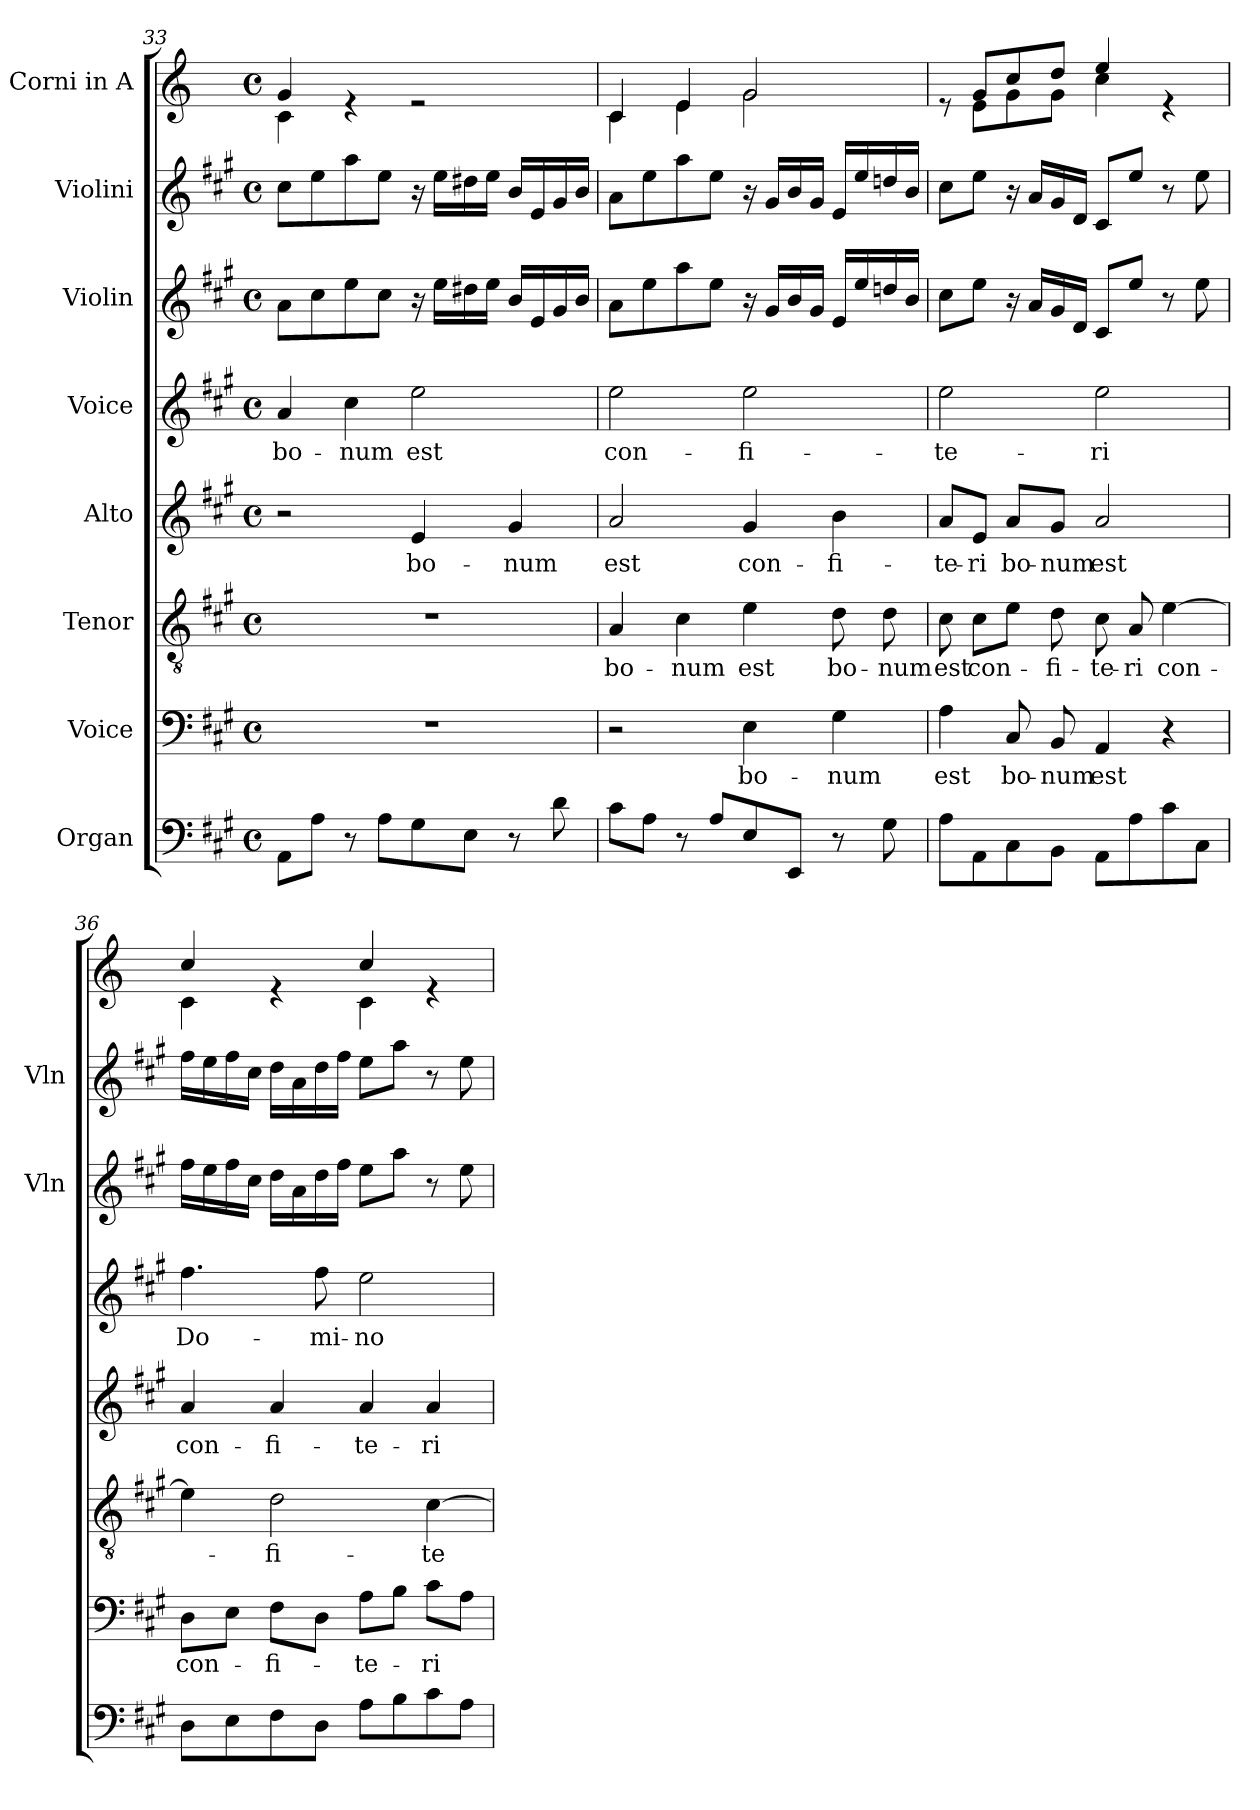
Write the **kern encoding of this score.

**kern	**kern	**text	**kern	**text	**kern	**text	**kern	**text	**kern	**kern	**kern
*part8	*part7	*part7	*part6	*part6	*part5	*part5	*part4	*part4	*part3	*part2	*part1
*staff8	*staff7	*staff7	*staff6	*staff6	*staff5	*staff5	*staff4	*staff4	*staff3	*staff2	*staff1
*I"Organ	*I"Voice	*	*I"Tenor	*	*I"Alto	*	*I"Voice	*	*I"Violin	*I"Violini	*I"Corni in A
*	*	*	*	*	*	*	*	*	*I'Vln	*I'Vln	*
*clefF4	*clefF4	*	*clefGv2	*	*clefG2	*	*clefG2	*	*clefG2	*clefG2	*clefG2
*	*	*	*	*	*	*	*	*	*	*	*ITrd2c3
*k[f#c#g#]	*k[f#c#g#]	*	*k[f#c#g#]	*	*k[f#c#g#]	*	*k[f#c#g#]	*	*k[f#c#g#]	*k[f#c#g#]	*k[f#c#g#]
*M4/4	*M4/4	*	*M4/4	*	*M4/4	*	*M4/4	*	*M4/4	*M4/4	*M4/4
*met(c)	*met(c)	*	*met(c)	*	*met(c)	*	*met(c)	*	*met(c)	*met(c)	*met(c)
=33	=33	=33	=33	=33	=33	=33	=33	=33	=33	=33	=33
!	!	!	!	!	!	!	!	!LO:LY:b	!	!	!
*	*	*	*	*	*	*	*	*	*	*	*^
8AA\L	1r	.	1r	.	2r	.	4a/	bo-	8a\L	8cc#\L	4e/	4A\
8A\J	.	.	.	.	.	.	.	.	8cc#\	8ee\	.	.
!	!	!	!	!	!	!	!	!LO:LY:b	!	!	!	!
8r	.	.	.	.	.	.	4cc#\	-num	8ee\	8aa\	4re	2.ryy
8A\L	.	.	.	.	.	.	.	.	8cc#\J	8ee\J	.	.
!	!	!	!	!	!	!LO:LY:b	!	!LO:LY:b	!	!	!	!
8G#\	.	.	.	.	4e/	bo-	2ee\	est	16r	16r	2re	.
.	.	.	.	.	.	.	.	.	16ee\LL	16ee\LL	.	.
8E\J	.	.	.	.	.	.	.	.	16dd#X\	16dd#X\	.	.
.	.	.	.	.	.	.	.	.	16ee\JJ	16ee\JJ	.	.
!	!	!	!	!	!	!LO:LY:b	!	!	!	!	!	!
8r	.	.	.	.	4g#/	-num	.	.	16b/LL	16b/LL	.	.
.	.	.	.	.	.	.	.	.	16e/	16e/	.	.
8d\	.	.	.	.	.	.	.	.	16g#/	16g#/	.	.
.	.	.	.	.	.	.	.	.	16b/JJ	16b/JJ	.	.
=34	=34	=34	=34	=34	=34	=34	=34	=34	=34	=34	=34	=34
!	!	!	!	!LO:LY:b	!	!LO:LY:b	!	!LO:LY:b	!	!	!	!
8c#\L	2r	.	4A/	bo-	2a/	est	2ee\	con-	8a\L	8a\L	4A/	4A\
8A\J	.	.	.	.	.	.	.	.	8ee\	8ee\	.	.
!	!	!	!	!LO:LY:b	!	!	!	!	!	!	!	!
8r	.	.	4c#\	-num	.	.	.	.	8aa\	8aa\	4c#/	4c#\
8A/L	.	.	.	.	.	.	.	.	8ee\J	8ee\J	.	.
!	!	!LO:LY:b	!	!LO:LY:b	!	!LO:LY:b	!	!LO:LY:b	!	!	!	!
8E/	4E\	bo-	4e\	est	4g#/	con-	2ee\	-fi-	16r	16r	2e/	2e\
.	.	.	.	.	.	.	.	.	16g#/LL	16g#/LL	.	.
8EE/J	.	.	.	.	.	.	.	.	16b/	16b/	.	.
.	.	.	.	.	.	.	.	.	16g#/JJ	16g#/JJ	.	.
!	!	!LO:LY:b	!	!LO:LY:b	!	!LO:LY:b	!	!	!	!	!	!
8r	4G#\	-num	8d\	bo-	4b\	-fi-	.	.	16e/LL	16e/LL	.	.
.	.	.	.	.	.	.	.	.	16ee/	16ee/	.	.
!	!	!	!	!LO:LY:b	!	!	!	!	!	!	!	!
8G#\	.	.	8d\	-num	.	.	.	.	16ddn/	16ddn/	.	.
.	.	.	.	.	.	.	.	.	16b/JJ	16b/JJ	.	.
=35	=35	=35	=35	=35	=35	=35	=35	=35	=35	=35	=35	=35
!	!	!LO:LY:b	!	!LO:LY:b	!	!LO:LY:b	!	!LO:LY:b	!	!	!	!
8A\L	4A\	est	8c#\	est	8a/L	-te-	2ee\	-te-	8cc#\L	8cc#\L	8re	8ryy
!	!	!	!	!LO:LY:b	!	!LO:LY:b	!	!	!	!	!	!
8AA\	.	.	8c#\L	con-	8e/J	-ri	.	.	8ee\J	8ee\J	8e/L	8c#\L
!	!	!LO:LY:b	!	!	!	!LO:LY:b	!	!	!	!	!	!
8C#\	8C#/	bo-	8e\J	.	8a/L	bo-	.	.	16r	16r	8a/	8e\
.	.	.	.	.	.	.	.	.	16a/LL	16a/LL	.	.
!	!	!LO:LY:b	!	!LO:LY:b	!	!LO:LY:b	!	!	!	!	!	!
8BB\J	8BB/	-num	8d\	-fi-	8g#/J	-num	.	.	16g#/	16g#/	8b/J	8e\J
.	.	.	.	.	.	.	.	.	16d/JJ	16d/JJ	.	.
!	!	!LO:LY:b	!	!LO:LY:b	!	!LO:LY:b	!	!LO:LY:b	!	!	!	!
8AA\L	4AA/	est	8c#\	-te-	2a/	est	2ee\	-ri	8c#/L	8c#/L	4cc#/	4a\
!	!	!	!	!LO:LY:b	!	!	!	!	!	!	!	!
8A\	.	.	8A/	-ri	.	.	.	.	8ee/J	8ee/J	.	.
!	!	!	!	!LO:LY:b	!	!	!	!	!	!	!	!
8c#\	4r	.	[4e\	con-	.	.	.	.	8r	8r	4re	4ryy
8C#\J	.	.	.	.	.	.	.	.	8ee\	8ee\	.	.
!!LO:PB:g=z	!!
=36	=36	=36	=36	=36	=36	=36	=36	=36	=36	=36	=36	=36
!	!	!LO:LY:b	!	!	!	!LO:LY:b	!	!LO:LY:b	!	!	!	!
8D\L	8D\L	con-	4e\]	.	4a/	con-	4.ff#\	Do-	16ff#\LL	16ff#\LL	4a/	4A\
.	.	.	.	.	.	.	.	.	16ee\	16ee\	.	.
8E\	8E\J	.	.	.	.	.	.	.	16ff#\	16ff#\	.	.
.	.	.	.	.	.	.	.	.	16cc#\JJ	16cc#\JJ	.	.
!	!	!LO:LY:b	!	!LO:LY:b	!	!LO:LY:b	!	!	!	!	!	!
8F#\	8F#\L	-fi-	2d\	-fi-	4a/	-fi-	.	.	16dd\LL	16dd\LL	4re	4ryy
.	.	.	.	.	.	.	.	.	16a\	16a\	.	.
!	!	!	!	!	!	!	!	!LO:LY:b	!	!	!	!
8D\J	8D\J	.	.	.	.	.	8ff#\	-mi-	16dd\	16dd\	.	.
.	.	.	.	.	.	.	.	.	16ff#\JJ	16ff#\JJ	.	.
!	!	!LO:LY:b	!	!	!	!LO:LY:b	!	!LO:LY:b	!	!	!	!
8A\L	8A\L	-te-	.	.	4a/	-te-	2ee\	-no	8ee\L	8ee\L	4a/	4A\
8B\	8B\J	.	.	.	.	.	.	.	8aa\J	8aa\J	.	.
!	!	!LO:LY:b	!	!LO:LY:b	!	!LO:LY:b	!	!	!	!	!	!
8c#\	8c#\L	-ri	[4c#\	-te-	4a/	-ri	.	.	8r	8r	4re	4ryy
8A\J	8A\J	.	.	.	.	.	.	.	8ee\	8ee\	.	.
*	*	*	*	*	*	*	*	*	*	*	*v	*v
=	=	=	=	=	=	=	=	=	=	=	=
*-	*-	*-	*-	*-	*-	*-	*-	*-	*-	*-	*-
